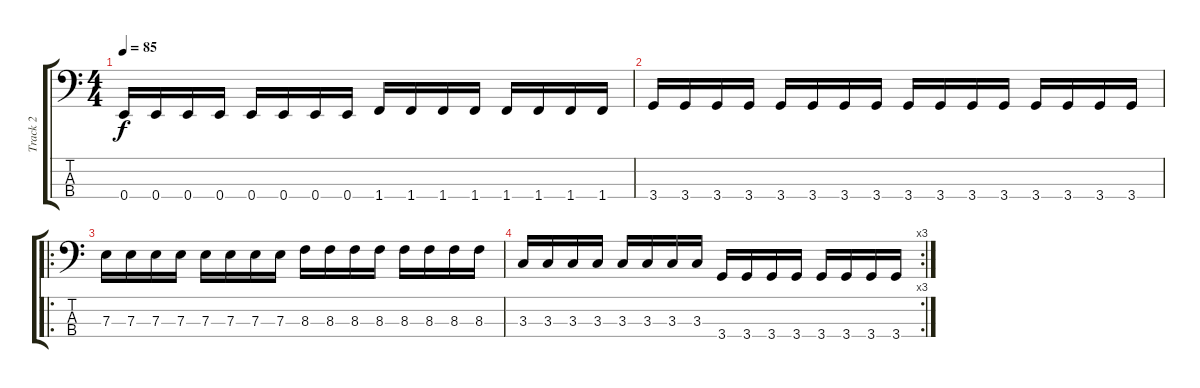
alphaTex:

\track ("Track 2" "Track 2") {instrument electricbasspick}
\staff {score tabs}
\tuning (G2 D2 A1 E1) {hide}
\ts (4 4)
\tempo 85
\clef f4
\ks c
0.4.16{dy f} 0.4.16 0.4.16 0.4.16 0.4.16 0.4.16 0.4.16 0.4.16 1.4.16 1.4.16 1.4.16 1.4.16 1.4.16 1.4.16 1.4.16 1.4.16 |
3.4.16 3.4.16 3.4.16 3.4.16 3.4.16 3.4.16 3.4.16 3.4.16 3.4.16 3.4.16 3.4.16 3.4.16 3.4.16 3.4.16 3.4.16 3.4.16 |
\ro
7.3.16 7.3.16 7.3.16 7.3.16 7.3.16 7.3.16 7.3.16 7.3.16 8.3.16 8.3.16 8.3.16 8.3.16 8.3.16 8.3.16 8.3.16 8.3.16 |
\rc 3
3.3.16 3.3.16 3.3.16 3.3.16 3.3.16 3.3.16 3.3.16 3.3.16 3.4.16 3.4.16 3.4.16 3.4.16 3.4.16 3.4.16 3.4.16 3.4.16
